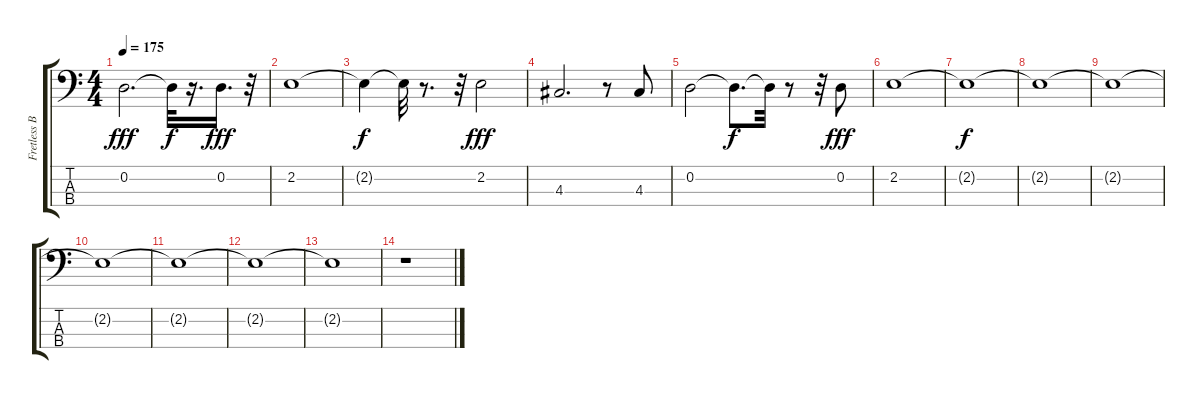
\track ("Fretless Bass" "Fretless B") {instrument fretlessbass}
\staff {score tabs}
\tuning (G2 D2 A1 E1) {hide}
\ts (4 4)
\tempo 175
\clef f4
\ks c
0.2.2{d dy fff} 0.2{t}.32{dy f} r.16{d} 0.2.16{d dy fff} r.32 |
2.2.1 |
2.2{t}.4{dy f} 2.2{t}.32 r.8{d} r.32 2.2.2{dy fff} |
4.3.2{d} r.8 4.3.8 |
0.2.2 0.2{t}.8{d dy f} 0.2{t}.32 r.8 r.32 0.2.8{dy fff} |
2.2.1 |
2.2{t}.1{dy f} |
2.2{t}.1 |
2.2{t}.1 |
2.2{t}.1 |
2.2{t}.1 |
2.2{t}.1 |
2.2{t}.1 |
r.1
